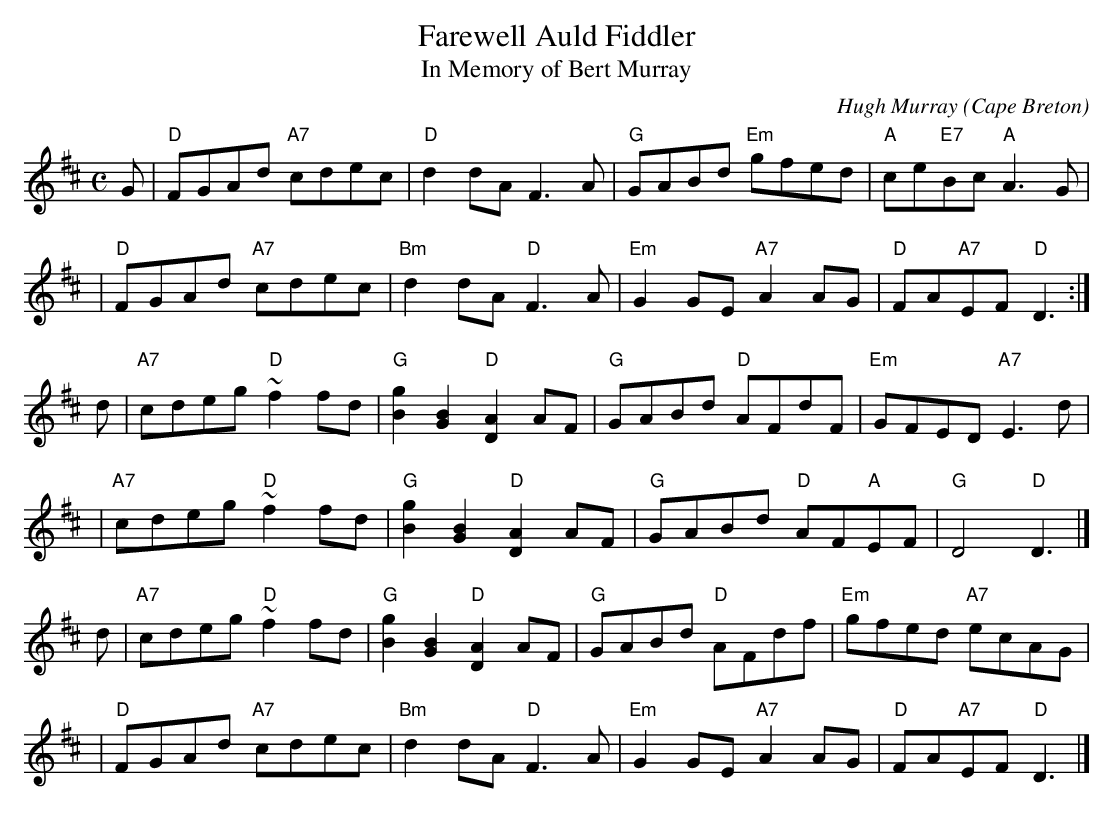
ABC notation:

X:1
T: Farewell Auld Fiddler
T: In Memory of Bert Murray
C: Hugh Murray
O: Cape Breton
M: C
L: 1/8
K: D
G \
| "D"FGAd "A7"cdec | "D"d2dA F3A | "G"GABd "Em"gfed | "A"ce"E7"Bc "A"A3G |
| "D"FGAd "A7"cdec | "Bm"d2dA "D"F3A | "Em"G2GE "A7"A2AG | "D"FA"A7"EF "D"D3 :|
d \
| "A7"cdeg "D"~f2fd | "G"[g2B2][B2G2] "D"[A2D2]AF | "G"GABd "D"AFdF | "Em"GFED "A7"E3d |
| "A7"cdeg "D"~f2fd | "G"[g2B2][B2G2] "D"[A2D2]AF | "G"GABd "D"AF"A"EF | "G"D4 "D"D3 |]
d \
| "A7"cdeg "D"~f2fd | "G"[g2B2][B2G2] "D"[A2D2]AF | "G"GABd "D"AFdf | "Em"gfed "A7"ecAG |
| "D"FGAd "A7"cdec | "Bm"d2dA "D"F3A | "Em"G2GE "A7"A2AG | "D"FA"A7"EF "D"D3 |]
